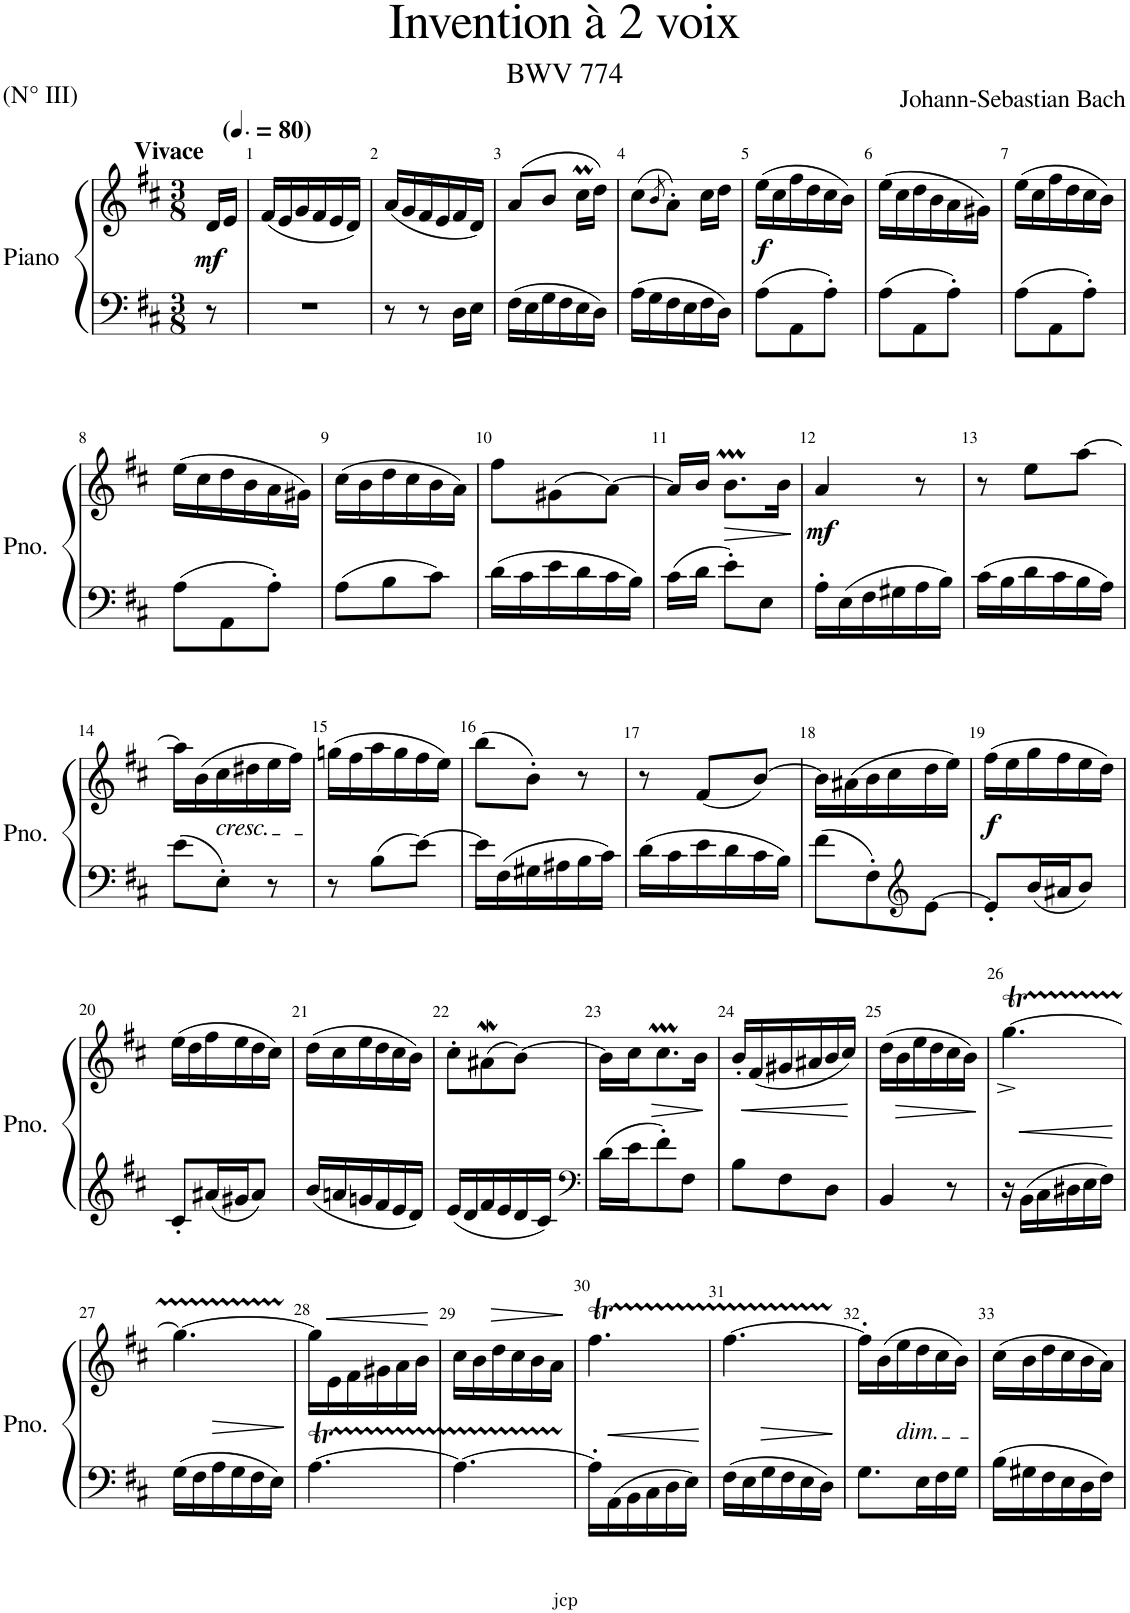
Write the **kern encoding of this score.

**kern	**kern	**dynam
*part1	*part1	*part1
*staff2	*staff1	*staff1/2
*I"Piano	*	*
*I'Pno.	*	*
*clefF4	*clefG2	*
*k[f#c#]	*k[f#c#]	*
*M3/8	*M3/8	*
*MM120	*MM120	*
=	=	=
!	!LO:TX:a:B:t=Vivace	!
!	!	!LO:DY:b
8r	16d/LL	mf
.	16e/JJ	.
=1	=1	=1
4.r	(16f#/LL	.
.	16e/	.
.	16g/	.
.	16f#/	.
.	16e/	.
.	16d/JJ)	.
=2	=2	=2
8r	(16a/LL	.
.	16g/	.
8r	16f#/	.
.	16e/	.
16D\LL	16f#/	.
16E\JJ	16d/JJ)	.
=3	=3	=3
16F#\LL	(8a/L	.
16E\	.	.
16G\	8b/J	.
16F#\	.	.
16E\	16cc#m\LL	.
16D\JJ	16dd\JJ)	.
=4	=4	=4
16A\LL	(8cc#\L	.
16G\	.	.
.	8qb/	.
16F#\	8a'\J)	.
16E\	.	.
16F#\	16cc#\LL	.
16D\JJ	16dd\JJ	.
=5	=5	=5
!	!	!LO:DY:b
8A\L	(16ee\LL	f
.	16cc#\	.
8AA\	16ff#\	.
.	16dd\	.
8A'\J	16cc#\	.
.	16b\JJ)	.
=6	=6	=6
8A\L	(16ee\LL	.
.	16cc#\	.
8AA\	16dd\	.
.	16b\	.
8A'\J	16a\	.
.	16g#X\JJ)	.
=7	=7	=7
8A\L	(16ee\LL	.
.	16cc#\	.
8AA\	16ff#\	.
.	16dd\	.
8A'\J	16cc#\	.
.	16b\JJ)	.
!!LO:LB:g=z
=8	=8	=8
8A\L	(16ee\LL	.
.	16cc#\	.
8AA\	16dd\	.
.	16b\	.
8A'\J	16a\	.
.	16g#X\JJ)	.
=9	=9	=9
8A\L	(16cc#\LL	.
.	16b\	.
8B\	16dd\	.
.	16cc#\	.
8c#\J	16b\	.
.	16a\JJ)	.
=10	=10	=10
16d\LL	8ff#\L	.
16c#\	.	.
16e\	(8g#X\	.
16d\	.	.
16c#\	[8a\J)	.
16B\JJ	.	.
=11	=11	=11
16c#\LL	16a/LL]	.
16d\JJ	16b/JJ	.
!	!	!LO:HP:b
8e'\L	8.bM\L	>
8E\J	.	.
.	16b\Jk	.
.	.	]
=12	=12	=12
!	!	!LO:DY:b
16A'\LL	4a/	mf
16E\	.	.
16F#\	.	.
16G#X\	.	.
16A\	8r	.
16B\JJ	.	.
=13	=13	=13
16c#\LL	8r	.
16B\	.	.
16d\	8ee\L	.
16c#\	.	.
16B\	[8aa\J	.
16A\JJ	.	.
!!LO:LB:g=z
=14	=14	=14
8e\L	16aa\LL]	.
.	(16b\	.
!	!LO:TX:b:i:t=cresc.	!
8E'\J	16cc#\	.
.	16dd#X\	.
8r	16ee\	.
.	16ff#\JJ)	.
=15	=15	=15
8r	(16ggn\LL	.
.	16ff#\	.
8B\L	16aa\	.
.	16gg\	.
[8e\J	16ff#\	.
.	16ee\JJ)	.
=16	=16	=16
16e\LL]	(8bb\L	.
16F#\	.	.
16G#X\	8b'\J)	.
16A#X\	.	.
16B\	8r	.
16c#\JJ	.	.
=17	=17	=17
16d\LL	8r	.
16c#\	.	.
16e\	(8f#/L	.
16d\	.	.
16c#\	[8b/J)	.
16B\JJ	.	.
=18	=18	=18
8f#\L	16b\LL]	.
.	(16a#X\	.
8F#'\	16b\	.
.	16cc#\	.
*clefG2	*	*
[8e\J	16dd\	.
.	16ee\JJ)	.
=19	=19	=19
!	!	!LO:DY:b
8e'/L]	(16ff#\LL	f
.	16ee\	.
16b/L	16gg\	.
16a#X/J	16ff#\	.
8b/J	16ee\	.
.	16dd\JJ)	.
!!LO:LB:g=z
=20	=20	=20
8c#'/L	(16ee\LL	.
.	16dd\	.
16a#X/L	16ff#\	.
16g#X/J	16ee\	.
8a#/J	16dd\	.
.	16cc#\JJ)	.
=21	=21	=21
16b/LL	(16dd\LL	.
16an/	16cc#\	.
16gn/	16ee\	.
16f#/	16dd\	.
16e/	16cc#\	.
16d/JJ	16b\JJ)	.
=22	=22	=22
16e/LL	8cc#'\L	.
16d/	.	.
16f#/	(8a#XW\	.
16e/	.	.
16d/	[8b\J)	.
16c#/JJ	.	.
=23	=23	=23
*clefF4	*	*
16d\LL	16b\LL]	.
16e\J	16cc#\J	.
!	!	!LO:HP:b
8f#'\	8.cc#m\	>
8F#\J	.	.
.	16b\Jk	.
.	.	]
=24	=24	=24
8B\L	16b'/LL	.
!	!	!LO:HP:b
.	(16f#/	<
8F#\	16g#X/	.
.	16a#X/	.
8D\J	16b/	.
.	16cc#/JJ)	.
.	.	[
=25	=25	=25
4BB/	(16dd\LL	.
!	!	!LO:HP:b
.	16b\	>
.	16ee\	.
.	16dd\	.
8r	16cc#\	.
.	16b\JJ)	.
.	.	]
=26	=26	=26
16r	[4.ggT^<\	.
16BB\LL	.	.
16C#\	.	.
16D#X\	.	.
16E\	.	.
16F#\JJ	.	.
!!LO:LB:g=z
=27	=27	=27
16G\LL	4.ggTTT\_	.
16F#\	.	.
16A\	.	.
16G\	.	.
16F#\	.	.
16E\JJ	.	.
=28	=28	=28
[4.AT\	16gg\LL]	.
!	!	!LO:HP:b
.	16e\	<
.	16f#\	.
.	16g#X\	.
.	16a\	.
.	16b\JJ	.
.	.	[
=29	=29	=29
4.A\_	16cc#\LL	.
.	16b\	.
!	!	!LO:HP:b
.	16dd\	>
.	16cc#\	.
.	16b\	.
.	16a\JJ	.
.	.	]
=30	=30	=30
16A'\LL]	4.ff#t\	.
16AA\	.	.
16BB\	.	.
16C#\	.	.
16D\	.	.
16E\JJ	.	.
=31	=31	=31
16F#\LL	[4.ff#TTT\	.
16E\	.	.
16G\	.	.
16F#\	.	.
16E\	.	.
16D\JJ	.	.
=32	=32	=32
8.G\L	16ff#'\LL]	.
.	(16b\	.
!	!LO:TX:b:i:t=dim.	!
.	16ee\	.
16E\L	16dd\	.
16F#\	16cc#\	.
16G\JJ	16b\JJ)	.
=33	=33	=33
16B\LL	(16cc#\LL	.
16G#X\	16b\	.
16F#\	16dd\	.
16E\	16cc#\	.
16D\	16b\	.
16F#\JJ	16a\JJ)	.
=	=	=
*-	*-	*-
